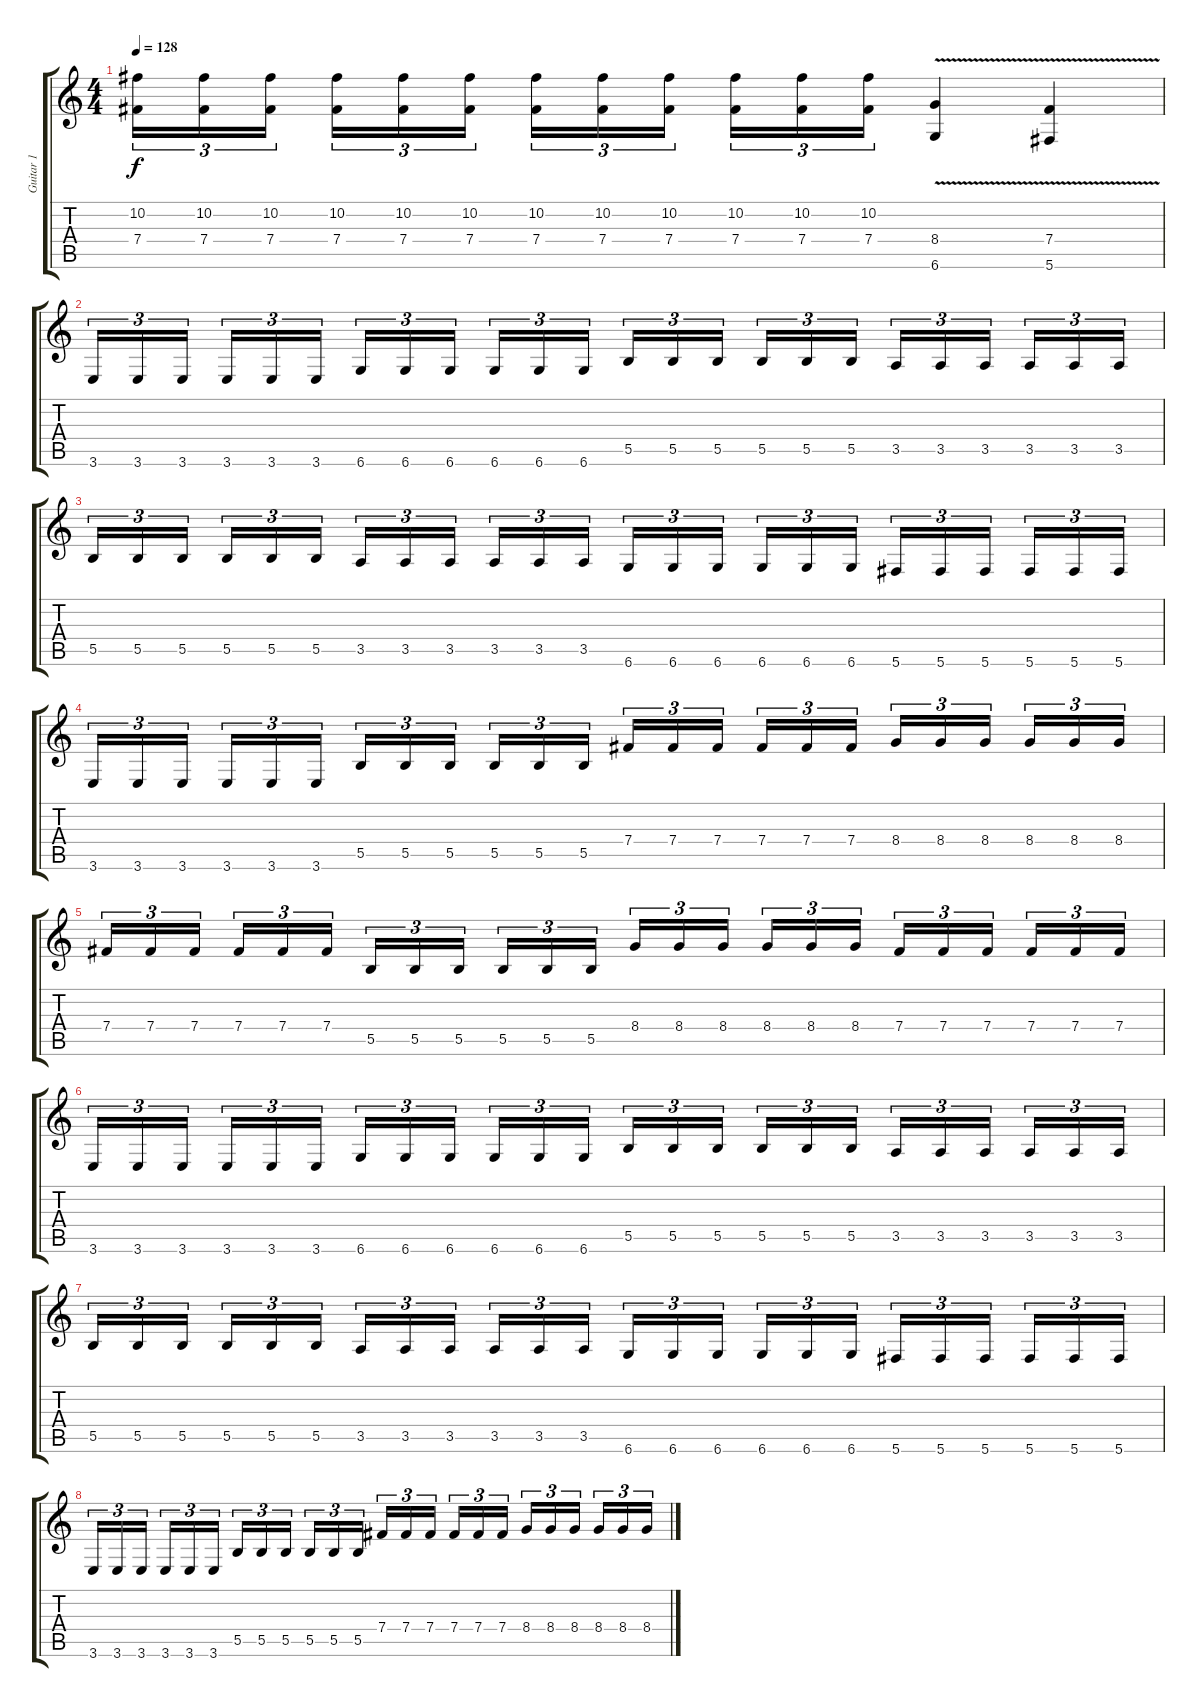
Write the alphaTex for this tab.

\track ("Guitar 1" "Guitar 1") {instrument distortionguitar}
\staff {score tabs}
\tuning (Db4 Ab3 E3 B2 Gb2 Db2) {hide}
\ts (4 4)
\tempo 128
\clef g2
\ks c
(10.2 7.4).16{tu (3 2) dy f} (10.2 7.4).16{tu (3 2)} (10.2 7.4).16{tu (3 2) beam splitsecondary} (10.2 7.4).16{tu (3 2)} (10.2 7.4).16{tu (3 2)} (10.2 7.4).16{tu (3 2)} (10.2 7.4).16{tu (3 2)} (10.2 7.4).16{tu (3 2)} (10.2 7.4).16{tu (3 2) beam splitsecondary} (10.2 7.4).16{tu (3 2)} (10.2 7.4).16{tu (3 2)} (10.2 7.4).16{tu (3 2)} (8.4{v} 6.6{v}).4 (7.4{v} 5.6{v}).4 |
3.6.16{tu (3 2) volume 14 balance 8 instrument distortionguitar} 3.6.16{tu (3 2)} 3.6.16{tu (3 2) beam splitsecondary} 3.6.16{tu (3 2)} 3.6.16{tu (3 2)} 3.6.16{tu (3 2)} 6.6.16{tu (3 2)} 6.6.16{tu (3 2)} 6.6.16{tu (3 2) beam splitsecondary} 6.6.16{tu (3 2)} 6.6.16{tu (3 2)} 6.6.16{tu (3 2)} 5.5.16{tu (3 2)} 5.5.16{tu (3 2)} 5.5.16{tu (3 2) beam splitsecondary} 5.5.16{tu (3 2)} 5.5.16{tu (3 2)} 5.5.16{tu (3 2)} 3.5.16{tu (3 2)} 3.5.16{tu (3 2)} 3.5.16{tu (3 2) beam splitsecondary} 3.5.16{tu (3 2)} 3.5.16{tu (3 2)} 3.5.16{tu (3 2)} |
5.5.16{tu (3 2)} 5.5.16{tu (3 2)} 5.5.16{tu (3 2) beam splitsecondary} 5.5.16{tu (3 2)} 5.5.16{tu (3 2)} 5.5.16{tu (3 2)} 3.5.16{tu (3 2)} 3.5.16{tu (3 2)} 3.5.16{tu (3 2) beam splitsecondary} 3.5.16{tu (3 2)} 3.5.16{tu (3 2)} 3.5.16{tu (3 2)} 6.6.16{tu (3 2)} 6.6.16{tu (3 2)} 6.6.16{tu (3 2) beam splitsecondary} 6.6.16{tu (3 2)} 6.6.16{tu (3 2)} 6.6.16{tu (3 2)} 5.6.16{tu (3 2)} 5.6.16{tu (3 2)} 5.6.16{tu (3 2) beam splitsecondary} 5.6.16{tu (3 2)} 5.6.16{tu (3 2)} 5.6.16{tu (3 2)} |
3.6.16{tu (3 2)} 3.6.16{tu (3 2)} 3.6.16{tu (3 2) beam splitsecondary} 3.6.16{tu (3 2)} 3.6.16{tu (3 2)} 3.6.16{tu (3 2)} 5.5.16{tu (3 2)} 5.5.16{tu (3 2)} 5.5.16{tu (3 2) beam splitsecondary} 5.5.16{tu (3 2)} 5.5.16{tu (3 2)} 5.5.16{tu (3 2)} 7.4.16{tu (3 2)} 7.4.16{tu (3 2)} 7.4.16{tu (3 2) beam splitsecondary} 7.4.16{tu (3 2)} 7.4.16{tu (3 2)} 7.4.16{tu (3 2)} 8.4.16{tu (3 2)} 8.4.16{tu (3 2)} 8.4.16{tu (3 2) beam splitsecondary} 8.4.16{tu (3 2)} 8.4.16{tu (3 2)} 8.4.16{tu (3 2)} |
7.4.16{tu (3 2)} 7.4.16{tu (3 2)} 7.4.16{tu (3 2) beam splitsecondary} 7.4.16{tu (3 2)} 7.4.16{tu (3 2)} 7.4.16{tu (3 2)} 5.5.16{tu (3 2)} 5.5.16{tu (3 2)} 5.5.16{tu (3 2) beam splitsecondary} 5.5.16{tu (3 2)} 5.5.16{tu (3 2)} 5.5.16{tu (3 2)} 8.4.16{tu (3 2)} 8.4.16{tu (3 2)} 8.4.16{tu (3 2) beam splitsecondary} 8.4.16{tu (3 2)} 8.4.16{tu (3 2)} 8.4.16{tu (3 2)} 7.4.16{tu (3 2)} 7.4.16{tu (3 2)} 7.4.16{tu (3 2) beam splitsecondary} 7.4.16{tu (3 2)} 7.4.16{tu (3 2)} 7.4.16{tu (3 2)} |
3.6.16{tu (3 2)} 3.6.16{tu (3 2)} 3.6.16{tu (3 2) beam splitsecondary} 3.6.16{tu (3 2)} 3.6.16{tu (3 2)} 3.6.16{tu (3 2)} 6.6.16{tu (3 2)} 6.6.16{tu (3 2)} 6.6.16{tu (3 2) beam splitsecondary} 6.6.16{tu (3 2)} 6.6.16{tu (3 2)} 6.6.16{tu (3 2)} 5.5.16{tu (3 2)} 5.5.16{tu (3 2)} 5.5.16{tu (3 2) beam splitsecondary} 5.5.16{tu (3 2)} 5.5.16{tu (3 2)} 5.5.16{tu (3 2)} 3.5.16{tu (3 2)} 3.5.16{tu (3 2)} 3.5.16{tu (3 2) beam splitsecondary} 3.5.16{tu (3 2)} 3.5.16{tu (3 2)} 3.5.16{tu (3 2)} |
5.5.16{tu (3 2)} 5.5.16{tu (3 2)} 5.5.16{tu (3 2) beam splitsecondary} 5.5.16{tu (3 2)} 5.5.16{tu (3 2)} 5.5.16{tu (3 2)} 3.5.16{tu (3 2)} 3.5.16{tu (3 2)} 3.5.16{tu (3 2) beam splitsecondary} 3.5.16{tu (3 2)} 3.5.16{tu (3 2)} 3.5.16{tu (3 2)} 6.6.16{tu (3 2)} 6.6.16{tu (3 2)} 6.6.16{tu (3 2) beam splitsecondary} 6.6.16{tu (3 2)} 6.6.16{tu (3 2)} 6.6.16{tu (3 2)} 5.6.16{tu (3 2)} 5.6.16{tu (3 2)} 5.6.16{tu (3 2) beam splitsecondary} 5.6.16{tu (3 2)} 5.6.16{tu (3 2)} 5.6.16{tu (3 2)} |
3.6.16{tu (3 2)} 3.6.16{tu (3 2)} 3.6.16{tu (3 2) beam splitsecondary} 3.6.16{tu (3 2)} 3.6.16{tu (3 2)} 3.6.16{tu (3 2)} 5.5.16{tu (3 2)} 5.5.16{tu (3 2)} 5.5.16{tu (3 2) beam splitsecondary} 5.5.16{tu (3 2)} 5.5.16{tu (3 2)} 5.5.16{tu (3 2)} 7.4.16{tu (3 2)} 7.4.16{tu (3 2)} 7.4.16{tu (3 2) beam splitsecondary} 7.4.16{tu (3 2)} 7.4.16{tu (3 2)} 7.4.16{tu (3 2)} 8.4.16{tu (3 2)} 8.4.16{tu (3 2)} 8.4.16{tu (3 2) beam splitsecondary} 8.4.16{tu (3 2)} 8.4.16{tu (3 2)} 8.4.16{tu (3 2)}
